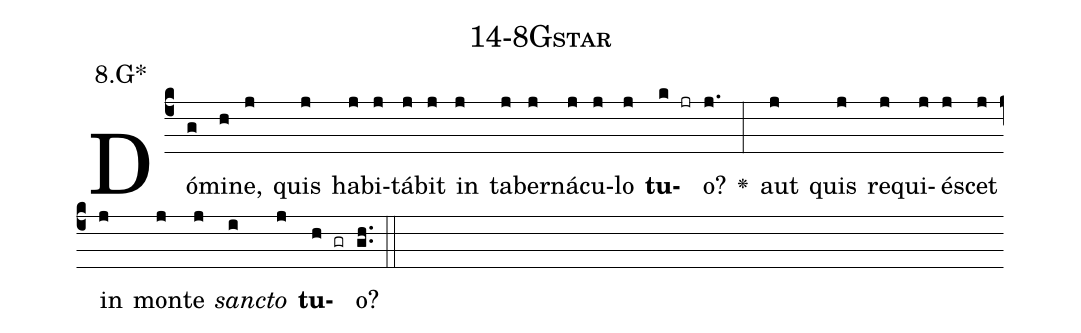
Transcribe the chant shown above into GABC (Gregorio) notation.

name: 14-8Gstar;
annotation: 8.G*;
%%
(c4)Dó(g)mi(h)ne,(j) quis(j) ha(j)bi(j)tá(j)bit(j) in(j) ta(j)ber(j)ná(j)cu(j)lo(j) <b>tu</b>(k jr)o?(j.) <v>\greheightstar</v>(:) aut(j) quis(j) re(j)qui(j)é(j)scet(j) in(j) mon(j)te(j) <i>sanc</i>(i)<i>to</i>(j) <b>tu</b>(h gr)o?(gh..) (::)


%E(j) u(j) o(i) u(j) a(h) e.(gh..) (::)
